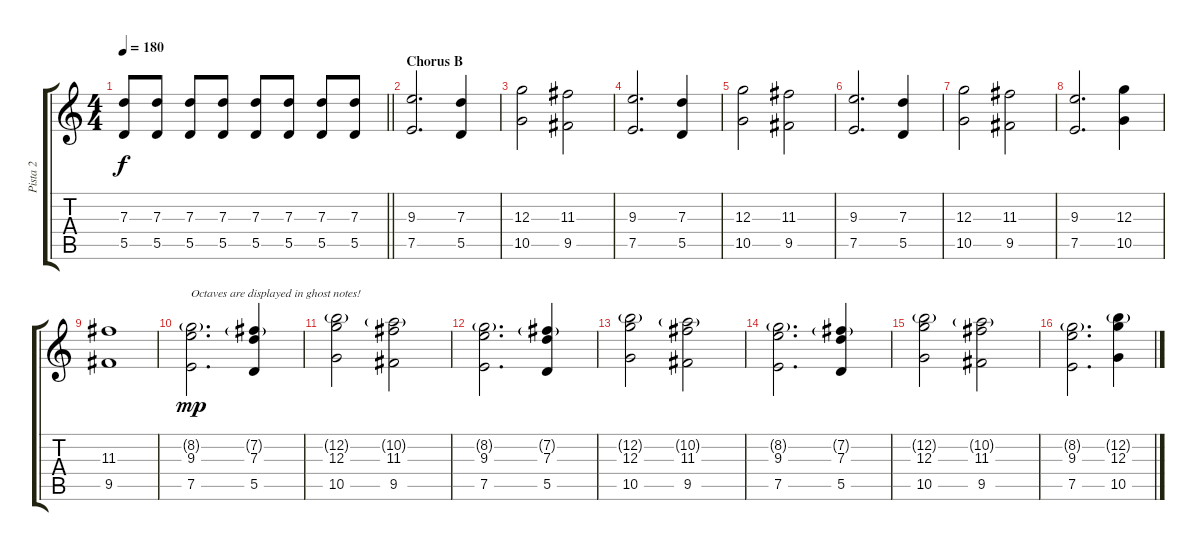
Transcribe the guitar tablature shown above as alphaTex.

\track ("Pista 2" "Pista 2") {instrument electricguitarclean}
\staff {score tabs}
\tuning (E4 B3 G3 D3 A2 E2) {hide}
\ts (4 4)
\tempo 180
\clef g2
\barLineRight lightlight
\ks c
(7.3 5.5).8{dy f} (7.3 5.5).8 (7.3 5.5).8 (7.3 5.5).8 (7.3 5.5).8 (7.3 5.5).8 (7.3 5.5).8 (7.3 5.5).8 |
\section ("" "Chorus B")
(9.3 7.5).2{d} (7.3 5.5).4 |
(12.3 10.5).2 (11.3 9.5).2 |
(9.3 7.5).2{d} (7.3 5.5).4 |
(12.3 10.5).2 (11.3 9.5).2 |
(9.3 7.5).2{d} (7.3 5.5).4 |
(12.3 10.5).2 (11.3 9.5).2 |
(9.3 7.5).2{d} (12.3 10.5).4 |
(11.3 9.5).1 |
(8.2{g} 9.3 7.5).2{d txt "Octaves are displayed in ghost notes!" dy mp} (7.2{g} 7.3 5.5).4 |
(12.2{g} 12.3 10.5).2 (10.2{g} 11.3 9.5).2 |
(8.2{g} 9.3 7.5).2{d} (7.2{g} 7.3 5.5).4 |
(12.2{g} 12.3 10.5).2 (10.2{g} 11.3 9.5).2 |
(8.2{g} 9.3 7.5).2{d} (7.2{g} 7.3 5.5).4 |
(12.2{g} 12.3 10.5).2 (10.2{g} 11.3 9.5).2 |
(8.2{g} 9.3 7.5).2{d} (12.2{g} 12.3 10.5).4
